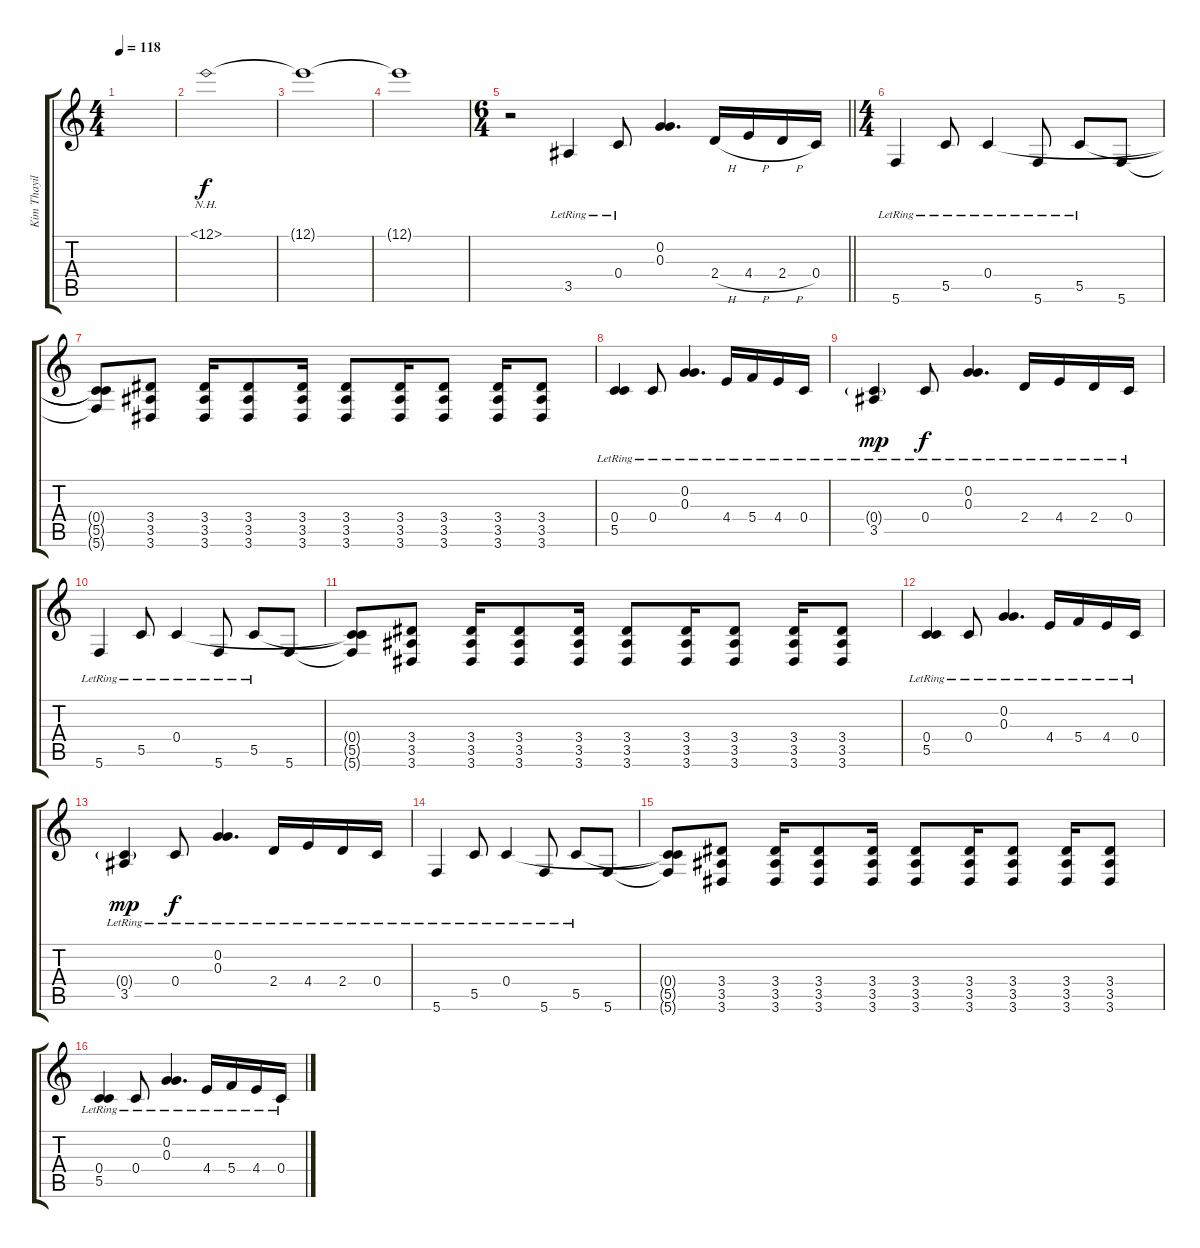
\track ("Kim Thayil" "Kim Thayil") {instrument distortionguitar}
\staff {score tabs}
\tuning (E4 G3 G3 C3 G2 C2) {hide}
\ts (4 4)
\tempo 118
\clef g2
\ks c
|
12.1{nh}.1 |
12.1{t}.1 |
12.1{t}.1 |
\ts (6 4)
\barLineRight lightlight
r.2 3.5{lr}.4 0.4{lr}.8 (0.2 0.3).4{d} 2.4{h}.16 4.4{h}.16 2.4{h}.16 0.4.16 |
\ts (4 4)
5.6{lr}.4 5.5{lr}.8 0.4{lr}.4 5.6{lr}.8 5.5{lr}.8 5.6.8 |
(0.4{t} 5.5{t} 5.6{t}).8 (3.4 3.5 3.6).8 (3.4 3.5 3.6).16 (3.4 3.5 3.6).8 (3.4 3.5 3.6).16 (3.4 3.5 3.6).8 (3.4 3.5 3.6).16 (3.4 3.5 3.6).8 (3.4 3.5 3.6).16 (3.4 3.5 3.6).8 |
(0.4{lr} 5.5{lr}).4 0.4{lr}.8 (0.2{lr} 0.3{lr}).4{d} 4.4{lr}.16 5.4{lr}.16 4.4{lr}.16 0.4{lr}.16 |
(0.4{g lr} 3.5{lr}).4{dy mp} 0.4{lr}.8{dy f} (0.2{lr} 0.3{lr}).4{d} 2.4{lr}.16 4.4{lr}.16 2.4{lr}.16 0.4{lr}.16 |
5.6{lr}.4 5.5{lr}.8 0.4{lr}.4 5.6{lr}.8 5.5{lr}.8 5.6.8 |
(0.4{t} 5.5{t} 5.6{t}).8 (3.4 3.5 3.6).8 (3.4 3.5 3.6).16 (3.4 3.5 3.6).8 (3.4 3.5 3.6).16 (3.4 3.5 3.6).8 (3.4 3.5 3.6).16 (3.4 3.5 3.6).8 (3.4 3.5 3.6).16 (3.4 3.5 3.6).8 |
(0.4{lr} 5.5{lr}).4 0.4{lr}.8 (0.2{lr} 0.3{lr}).4{d} 4.4{lr}.16 5.4{lr}.16 4.4{lr}.16 0.4{lr}.16 |
(0.4{g lr} 3.5{lr}).4{dy mp} 0.4{lr}.8{dy f} (0.2{lr} 0.3{lr}).4{d} 2.4{lr}.16 4.4{lr}.16 2.4{lr}.16 0.4{lr}.16 |
5.6{lr}.4 5.5{lr}.8 0.4{lr}.4 5.6{lr}.8 5.5{lr}.8 5.6.8 |
(0.4{t} 5.5{t} 5.6{t}).8 (3.4 3.5 3.6).8 (3.4 3.5 3.6).16 (3.4 3.5 3.6).8 (3.4 3.5 3.6).16 (3.4 3.5 3.6).8 (3.4 3.5 3.6).16 (3.4 3.5 3.6).8 (3.4 3.5 3.6).16 (3.4 3.5 3.6).8 |
(0.4{lr} 5.5{lr}).4 0.4{lr}.8 (0.2{lr} 0.3{lr}).4{d} 4.4{lr}.16 5.4{lr}.16 4.4{lr}.16 0.4{lr}.16
